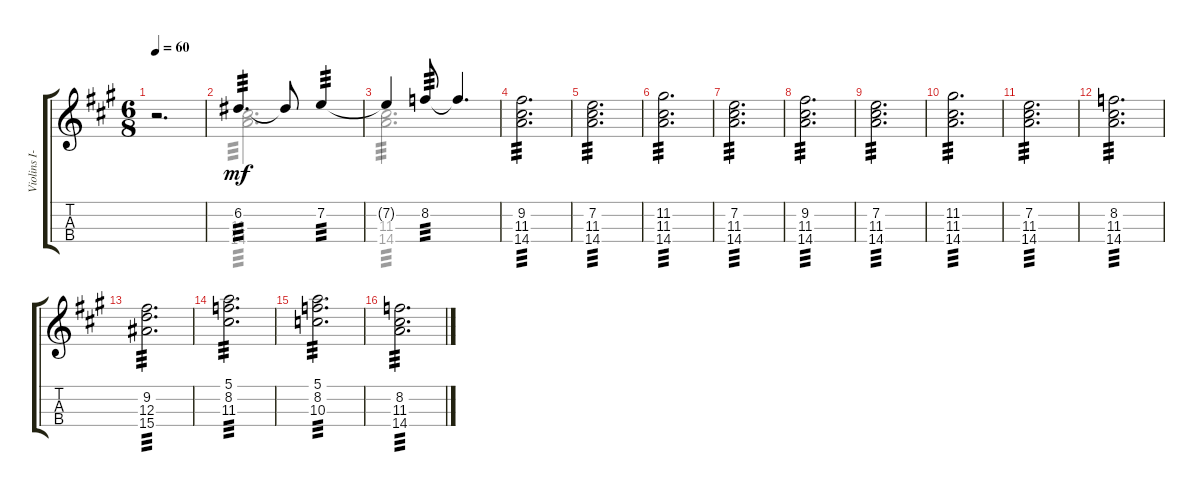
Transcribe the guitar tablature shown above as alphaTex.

\track ("Violins I-III" "Violins I-") {instrument stringensemble1}
\staff {score tabs}
\tuning (E5 A4 D4 G3) {hide}
\voice
\ts (6 8)
\tempo 60
\clef g2
\ks f#minor
r.2{d dy mf volume 4 instrument stringensemble1} |
6.2.4{d tp 3 volume 8} 6.2{t}.8 7.2.4{tp 3} |
7.2{t}.4 8.2.8{tp 3} 8.2{t}.4{d} |
(9.2 11.3 14.4).2{d tp 3} |
(7.2 11.3 14.4).2{d tp 3} |
(11.2 11.3 14.4).2{d tp 3} |
(7.2 11.3 14.4).2{d tp 3} |
(9.2 11.3 14.4).2{d tp 3} |
(7.2 11.3 14.4).2{d tp 3} |
(11.2 11.3 14.4).2{d tp 3} |
(7.2 11.3 14.4).2{d tp 3} |
(8.2 11.3 14.4).2{d tp 3} |
(9.2 12.3 15.4).2{d tp 3} |
(5.1 8.2 11.3).2{d tp 3} |
(5.1 8.2 10.3).2{d tp 3} |
(8.2 11.3 14.4).2{d tp 3}
\voice
\clef g2
\ottava regular
\simile none
\ks f#minor
|
(11.3 14.4).2{d tp 3} |
(11.3 14.4).2{d tp 3} |
|
|
|
|
|
|
|
|
|
|
|
|
